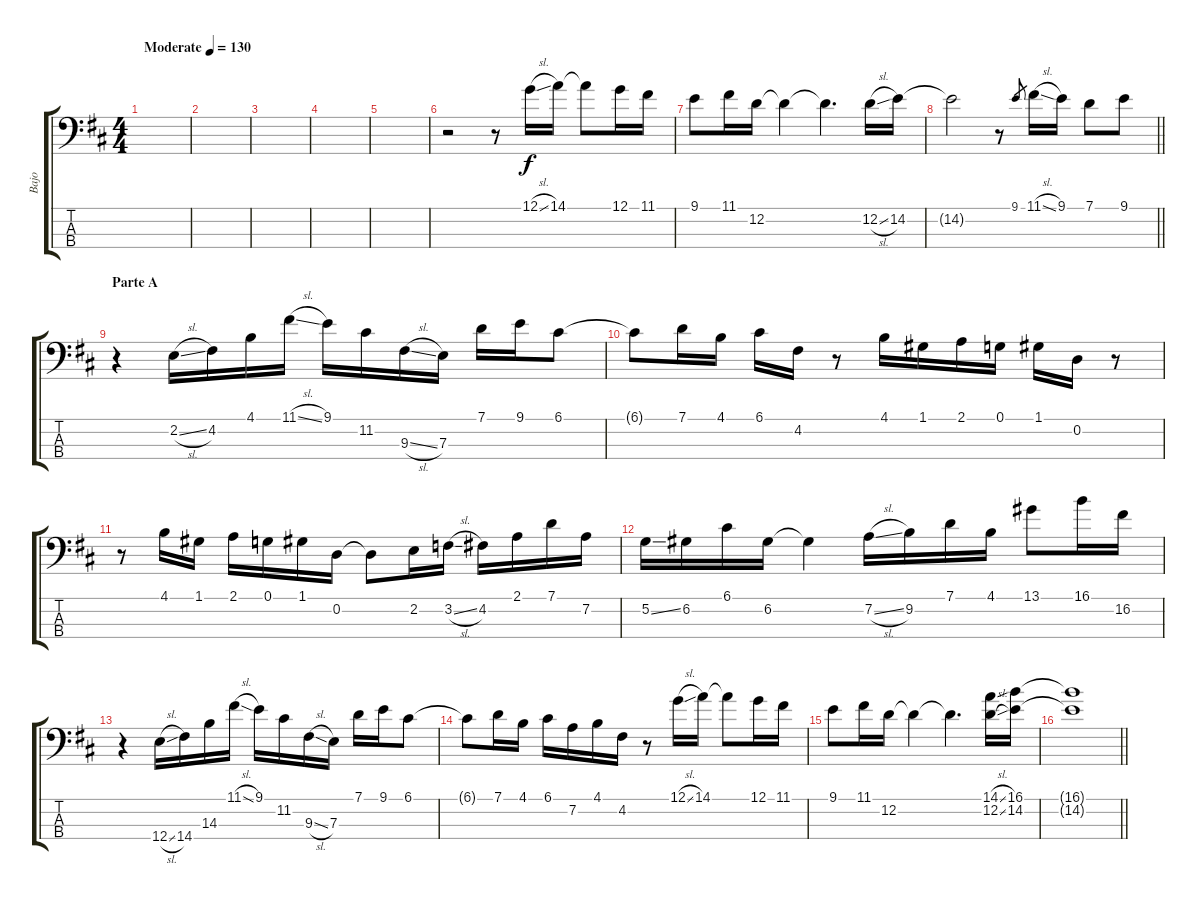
\track ("Bajo" "Bajo") {instrument electricbassfinger}
\staff {score tabs}
\tuning (G2 D2 A1 E1) {hide}
\ts (4 4)
\tempo (130 "Moderate")
\clef f4
\ks d
|
|
|
|
|
r.2 r.8 12.1{sl}.16 14.1.16 14.1{t}.8 12.1.16 11.1.16 |
9.1.8 11.1.16 12.2.16 12.2{t}.4 12.2{t}.4{d} 12.2{sl}.16 14.2.16 |
\barLineRight lightlight
14.2{t}.2 r.8 9.1.8{gr} 11.1{sl}.16 9.1.16 7.1.8 9.1.8 |
\section ("" "Parte A")
r.4 2.2{sl}.16 4.2.16 4.1.16 11.1{sl}.16 9.1.16 11.2.16 9.3{sl}.16 7.3.16 7.1.16 9.1.16 6.1.8 |
6.1{t}.8 7.1.16 4.1.16 6.1.16 4.2.16 r.8 4.1.16 1.1.16 2.1.16 0.1.16 1.1.16 0.2.16 r.8 |
r.8 4.1.16 1.1.16 2.1.16 0.1.16 1.1.16 0.2.16 0.2{t}.8 2.2.16 3.2{sl}.16 4.2.16 2.1.16 7.1.16 7.2.16 |
5.2{ss}.16 6.2.16 6.1.16 6.2.16 6.2{t}.4 7.2{sl}.16 9.2.16 7.1.16 4.1.16 13.1.8 16.1.16 16.2.16 |
r.4 12.4{sl}.16 14.4.16 14.3.16 11.1{sl}.16 9.1.16 11.2.16 9.3{sl}.16 7.3.16 7.1.16 9.1.16 6.1.8 |
6.1{t}.8 7.1.16 4.1.16 6.1.16 7.2.16 4.1.16 4.2.16 r.8 12.1{sl}.16 14.1.16 14.1{t}.8 12.1.16 11.1.16 |
9.1.8 11.1.16 12.2.16 12.2{t}.4 12.2{t}.4{d} (14.1{sl} 12.2{sl}).16 (16.1 14.2).16 |
\barLineRight lightlight
(16.1{t} 14.2{t}).1
